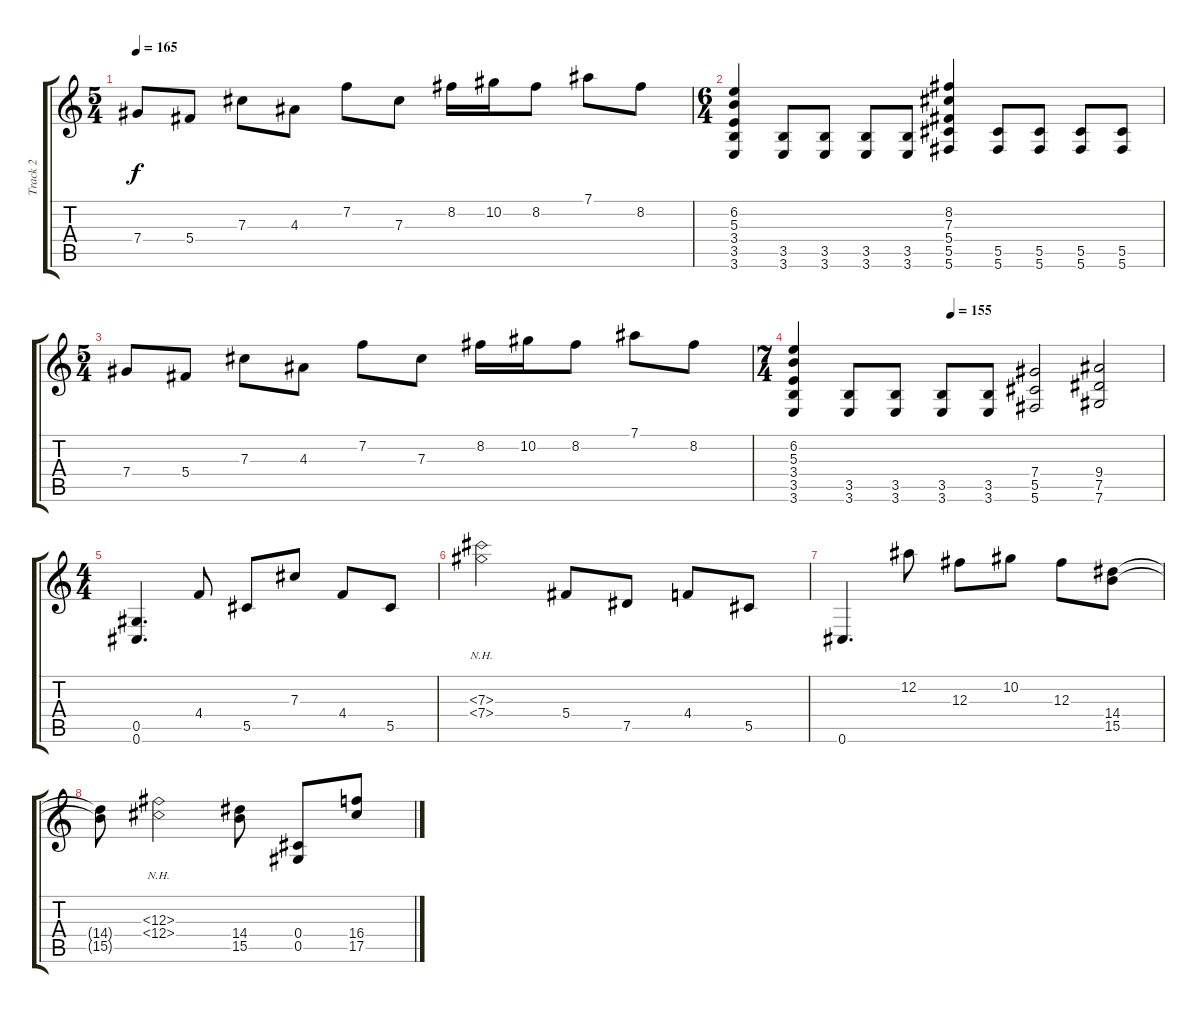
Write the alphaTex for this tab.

\track ("Track 2" "Track 2") {instrument overdrivenguitar}
\staff {score tabs}
\tuning (Eb4 Bb3 Gb3 Db3 Ab2 Db2) {hide}
\ts (5 4)
\tempo 165
\clef g2
\ks c
7.4.8{dy f} 5.4.8 7.3.8 4.3.8 7.2.8 7.3.8 8.2.16 10.2.16 8.2.8 7.1.8 8.2.8 |
\ts (6 4)
(6.2 5.3 3.4 3.5 3.6).4 (3.5 3.6).8 (3.5 3.6).8 (3.5 3.6).8 (3.5 3.6).8 (8.2 7.3 5.4 5.5 5.6).4 (5.5 5.6).8 (5.5 5.6).8 (5.5 5.6).8 (5.5 5.6).8 |
\ts (5 4)
7.4.8 5.4.8 7.3.8 4.3.8 7.2.8 7.3.8 8.2.16 10.2.16 8.2.8 7.1.8 8.2.8 |
\ts (7 4)
\tempo (155 0.42857142857142855)
(6.2 5.3 3.4 3.5 3.6).4 (3.5 3.6).8 (3.5 3.6).8 (3.5 3.6).8 (3.5 3.6).8 (7.4 5.5 5.6).2 (9.4 7.5 7.6).2 |
\ts (4 4)
(0.5 0.6).4{d} 4.4.8 5.5.8 7.3.8 4.4.8 5.5.8 |
(7.3{nh} 7.4{nh}).2 5.4.8 7.5.8 4.4.8 5.5.8 |
0.6.4{d} 12.2.8 12.3.8 10.2.8 12.3.8 (14.4 15.5).8 |
(14.4{t} 15.5{t}).8 (12.3{nh} 12.4{nh}).2 (14.4 15.5).8 (0.4 0.5).8 (16.4 17.5).8
